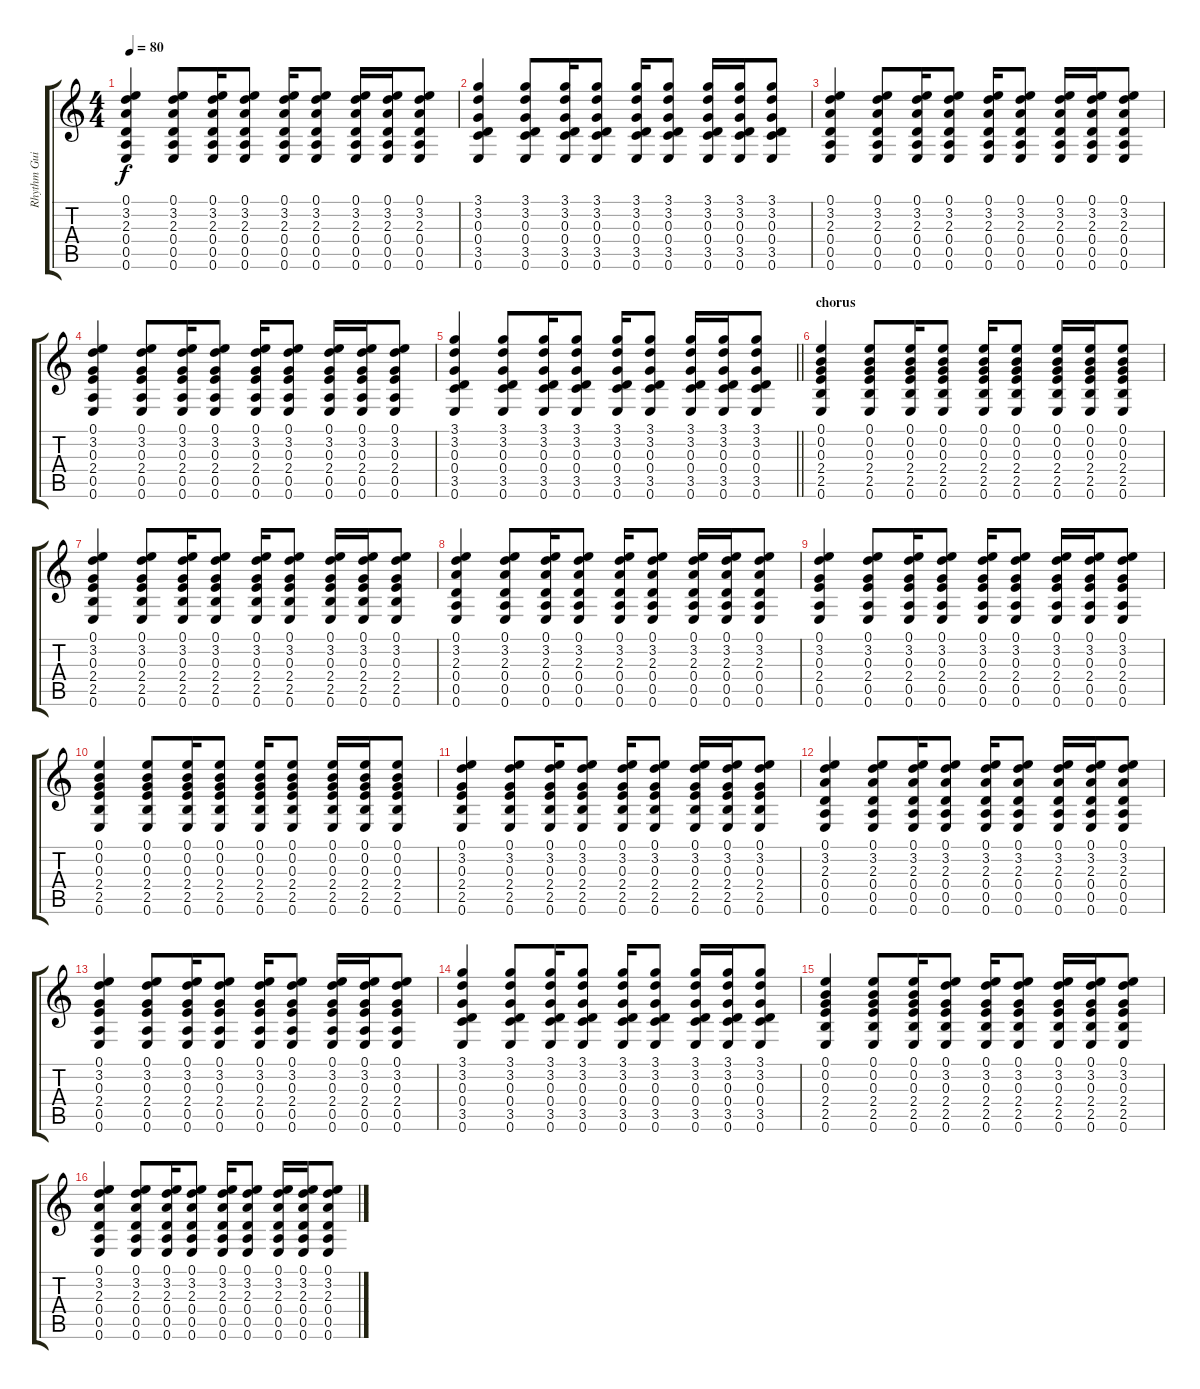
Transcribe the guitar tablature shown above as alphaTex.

\track ("Rhythm Guitar" "Rhythm Gui") {instrument electricguitarjazz}
\staff {score tabs}
\tuning (E4 B3 G3 D3 A2 E2) {hide}
\ts (4 4)
\tempo 80
\clef g2
\ks c
(0.1 3.2 2.3 0.4 0.5 0.6).4{dy f} (0.1 3.2 2.3 0.4 0.5 0.6).8 (0.1 3.2 2.3 0.4 0.5 0.6).16 (0.1 3.2 2.3 0.4 0.5 0.6).8 (0.1 3.2 2.3 0.4 0.5 0.6).16 (0.1 3.2 2.3 0.4 0.5 0.6).8 (0.1 3.2 2.3 0.4 0.5 0.6).16 (0.1 3.2 2.3 0.4 0.5 0.6).16 (0.1 3.2 2.3 0.4 0.5 0.6).8 |
(3.1 3.2 0.3 0.4 3.5 0.6).4 (3.1 3.2 0.3 0.4 3.5 0.6).8 (3.1 3.2 0.3 0.4 3.5 0.6).16 (3.1 3.2 0.3 0.4 3.5 0.6).8 (3.1 3.2 0.3 0.4 3.5 0.6).16 (3.1 3.2 0.3 0.4 3.5 0.6).8 (3.1 3.2 0.3 0.4 3.5 0.6).16 (3.1 3.2 0.3 0.4 3.5 0.6).16 (3.1 3.2 0.3 0.4 3.5 0.6).8 |
(0.1 3.2 2.3 0.4 0.5 0.6).4 (0.1 3.2 2.3 0.4 0.5 0.6).8 (0.1 3.2 2.3 0.4 0.5 0.6).16 (0.1 3.2 2.3 0.4 0.5 0.6).8 (0.1 3.2 2.3 0.4 0.5 0.6).16 (0.1 3.2 2.3 0.4 0.5 0.6).8 (0.1 3.2 2.3 0.4 0.5 0.6).16 (0.1 3.2 2.3 0.4 0.5 0.6).16 (0.1 3.2 2.3 0.4 0.5 0.6).8 |
(0.1 3.2 0.3 2.4 0.5 0.6).4 (0.1 3.2 0.3 2.4 0.5 0.6).8 (0.1 3.2 0.3 2.4 0.5 0.6).16 (0.1 3.2 0.3 2.4 0.5 0.6).8 (0.1 3.2 0.3 2.4 0.5 0.6).16 (0.1 3.2 0.3 2.4 0.5 0.6).8 (0.1 3.2 0.3 2.4 0.5 0.6).16 (0.1 3.2 0.3 2.4 0.5 0.6).16 (0.1 3.2 0.3 2.4 0.5 0.6).8 |
\barLineRight lightlight
(3.1 3.2 0.3 0.4 3.5 0.6).4 (3.1 3.2 0.3 0.4 3.5 0.6).8 (3.1 3.2 0.3 0.4 3.5 0.6).16 (3.1 3.2 0.3 0.4 3.5 0.6).8 (3.1 3.2 0.3 0.4 3.5 0.6).16 (3.1 3.2 0.3 0.4 3.5 0.6).8 (3.1 3.2 0.3 0.4 3.5 0.6).16 (3.1 3.2 0.3 0.4 3.5 0.6).16 (3.1 3.2 0.3 0.4 3.5 0.6).8 |
\section ("" "chorus")
(0.1 0.2 0.3 2.4 2.5 0.6).4 (0.1 0.2 0.3 2.4 2.5 0.6).8 (0.1 0.2 0.3 2.4 2.5 0.6).16 (0.1 0.2 0.3 2.4 2.5 0.6).8 (0.1 0.2 0.3 2.4 2.5 0.6).16 (0.1 0.2 0.3 2.4 2.5 0.6).8 (0.1 0.2 0.3 2.4 2.5 0.6).16 (0.1 0.2 0.3 2.4 2.5 0.6).16 (0.1 0.2 0.3 2.4 2.5 0.6).8 |
(0.1 3.2 0.3 2.4 2.5 0.6).4 (0.1 3.2 0.3 2.4 2.5 0.6).8 (0.1 3.2 0.3 2.4 2.5 0.6).16 (0.1 3.2 0.3 2.4 2.5 0.6).8 (0.1 3.2 0.3 2.4 2.5 0.6).16 (0.1 3.2 0.3 2.4 2.5 0.6).8 (0.1 3.2 0.3 2.4 2.5 0.6).16 (0.1 3.2 0.3 2.4 2.5 0.6).16 (0.1 3.2 0.3 2.4 2.5 0.6).8 |
(0.1 3.2 2.3 0.4 0.5 0.6).4 (0.1 3.2 2.3 0.4 0.5 0.6).8 (0.1 3.2 2.3 0.4 0.5 0.6).16 (0.1 3.2 2.3 0.4 0.5 0.6).8 (0.1 3.2 2.3 0.4 0.5 0.6).16 (0.1 3.2 2.3 0.4 0.5 0.6).8 (0.1 3.2 2.3 0.4 0.5 0.6).16 (0.1 3.2 2.3 0.4 0.5 0.6).16 (0.1 3.2 2.3 0.4 0.5 0.6).8 |
(0.1 3.2 0.3 2.4 0.5 0.6).4 (0.1 3.2 0.3 2.4 0.5 0.6).8 (0.1 3.2 0.3 2.4 0.5 0.6).16 (0.1 3.2 0.3 2.4 0.5 0.6).8 (0.1 3.2 0.3 2.4 0.5 0.6).16 (0.1 3.2 0.3 2.4 0.5 0.6).8 (0.1 3.2 0.3 2.4 0.5 0.6).16 (0.1 3.2 0.3 2.4 0.5 0.6).16 (0.1 3.2 0.3 2.4 0.5 0.6).8 |
(0.1 0.2 0.3 2.4 2.5 0.6).4 (0.1 0.2 0.3 2.4 2.5 0.6).8 (0.1 0.2 0.3 2.4 2.5 0.6).16 (0.1 0.2 0.3 2.4 2.5 0.6).8 (0.1 0.2 0.3 2.4 2.5 0.6).16 (0.1 0.2 0.3 2.4 2.5 0.6).8 (0.1 0.2 0.3 2.4 2.5 0.6).16 (0.1 0.2 0.3 2.4 2.5 0.6).16 (0.1 0.2 0.3 2.4 2.5 0.6).8 |
(0.1 3.2 0.3 2.4 2.5 0.6).4 (0.1 3.2 0.3 2.4 2.5 0.6).8 (0.1 3.2 0.3 2.4 2.5 0.6).16 (0.1 3.2 0.3 2.4 2.5 0.6).8 (0.1 3.2 0.3 2.4 2.5 0.6).16 (0.1 3.2 0.3 2.4 2.5 0.6).8 (0.1 3.2 0.3 2.4 2.5 0.6).16 (0.1 3.2 0.3 2.4 2.5 0.6).16 (0.1 3.2 0.3 2.4 2.5 0.6).8 |
(0.1 3.2 2.3 0.4 0.5 0.6).4 (0.1 3.2 2.3 0.4 0.5 0.6).8 (0.1 3.2 2.3 0.4 0.5 0.6).16 (0.1 3.2 2.3 0.4 0.5 0.6).8 (0.1 3.2 2.3 0.4 0.5 0.6).16 (0.1 3.2 2.3 0.4 0.5 0.6).8 (0.1 3.2 2.3 0.4 0.5 0.6).16 (0.1 3.2 2.3 0.4 0.5 0.6).16 (0.1 3.2 2.3 0.4 0.5 0.6).8 |
(0.1 3.2 0.3 2.4 0.5 0.6).4 (0.1 3.2 0.3 2.4 0.5 0.6).8 (0.1 3.2 0.3 2.4 0.5 0.6).16 (0.1 3.2 0.3 2.4 0.5 0.6).8 (0.1 3.2 0.3 2.4 0.5 0.6).16 (0.1 3.2 0.3 2.4 0.5 0.6).8 (0.1 3.2 0.3 2.4 0.5 0.6).16 (0.1 3.2 0.3 2.4 0.5 0.6).16 (0.1 3.2 0.3 2.4 0.5 0.6).8 |
(3.1 3.2 0.3 0.4 3.5 0.6).4 (3.1 3.2 0.3 0.4 3.5 0.6).8 (3.1 3.2 0.3 0.4 3.5 0.6).16 (3.1 3.2 0.3 0.4 3.5 0.6).8 (3.1 3.2 0.3 0.4 3.5 0.6).16 (3.1 3.2 0.3 0.4 3.5 0.6).8 (3.1 3.2 0.3 0.4 3.5 0.6).16 (3.1 3.2 0.3 0.4 3.5 0.6).16 (3.1 3.2 0.3 0.4 3.5 0.6).8 |
(0.1 0.2 0.3 2.4 2.5 0.6).4 (0.1 0.2 0.3 2.4 2.5 0.6).8 (0.1 0.2 0.3 2.4 2.5 0.6).16 (0.1 3.2 0.3 2.4 2.5 0.6).8 (0.1 3.2 0.3 2.4 2.5 0.6).16 (0.1 3.2 0.3 2.4 2.5 0.6).8 (0.1 3.2 0.3 2.4 2.5 0.6).16 (0.1 3.2 0.3 2.4 2.5 0.6).16 (0.1 3.2 0.3 2.4 2.5 0.6).8 |
(0.1 3.2 2.3 0.4 0.5 0.6).4 (0.1 3.2 2.3 0.4 0.5 0.6).8 (0.1 3.2 2.3 0.4 0.5 0.6).16 (0.1 3.2 2.3 0.4 0.5 0.6).8 (0.1 3.2 2.3 0.4 0.5 0.6).16 (0.1 3.2 2.3 0.4 0.5 0.6).8 (0.1 3.2 2.3 0.4 0.5 0.6).16 (0.1 3.2 2.3 0.4 0.5 0.6).16 (0.1 3.2 2.3 0.4 0.5 0.6).8
